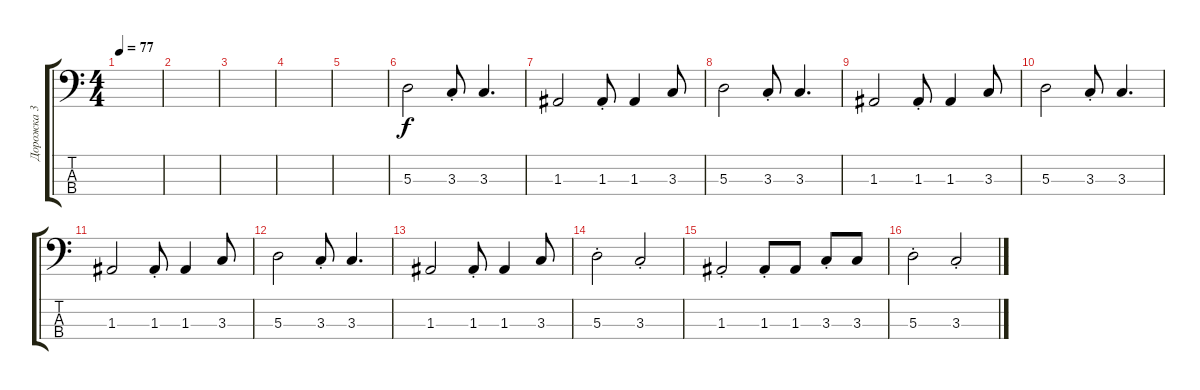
\track ("Дорожка 3" "Дорожка 3") {instrument slapbass1}
\staff {score tabs}
\tuning (G2 D2 A1 E1) {hide}
\ts (4 4)
\tempo 77
\clef f4
\ks c
|
|
|
|
|
5.3.2 3.3{st}.8 3.3.4{d} |
1.3.2 1.3{st}.8 1.3.4 3.3.8 |
5.3.2 3.3{st}.8 3.3.4{d} |
1.3.2 1.3{st}.8 1.3.4 3.3.8 |
5.3.2 3.3{st}.8 3.3.4{d} |
1.3.2 1.3{st}.8 1.3.4 3.3.8 |
5.3.2 3.3{st}.8 3.3.4{d} |
1.3.2 1.3{st}.8 1.3.4 3.3.8 |
5.3{st}.2 3.3{st}.2 |
1.3{st}.2 1.3{st}.8 1.3.8 3.3{st}.8 3.3.8 |
5.3{st}.2 3.3{st}.2
